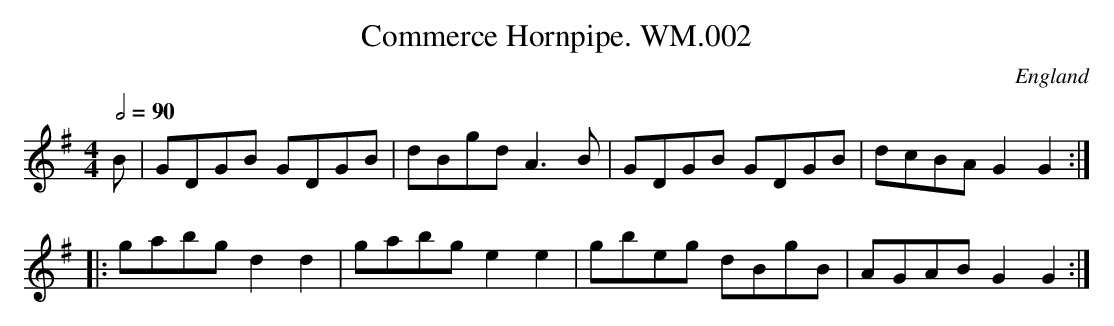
X:1
T:Commerce Hornpipe. WM.002
L:1/8
M:4/4
O:England
Q:1/2=90
K:G
B|GDGB GDGB|dBgd A3B|GDGB GDGB|dcBA G2G2:|!
|:gabgd2d2|gabge2e2|gbeg dBgB|AGAB G2G2:|
